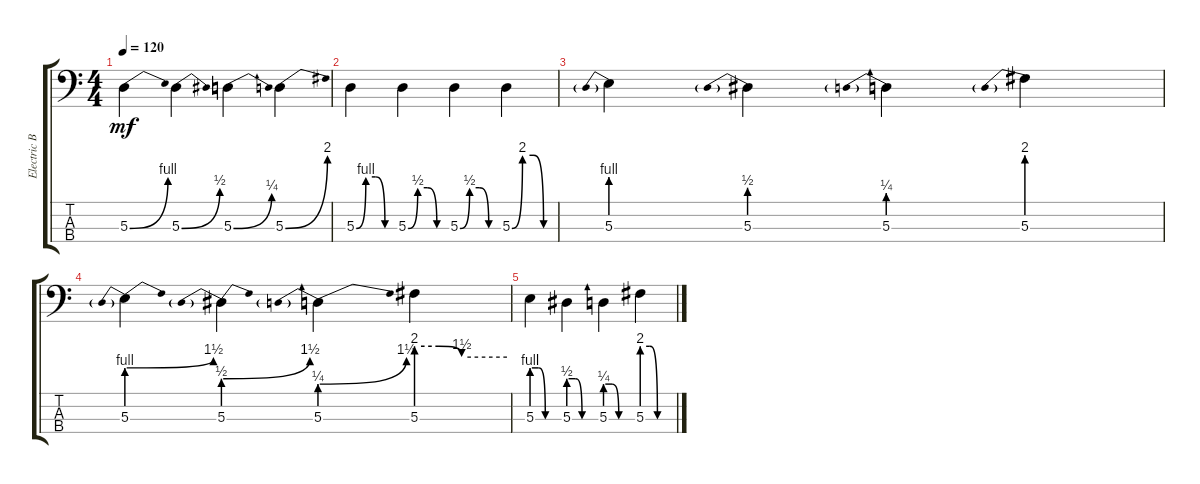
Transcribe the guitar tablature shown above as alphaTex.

\track ("Electric Bass" "Electric B") {instrument electricbassfinger}
\staff {score tabs}
\tuning (G2 D2 A1 E1) {hide}
\ts (4 4)
\tempo 120
\clef f4
\ks c
5.3{be (bend 0 0 60 4)}.4{dy mf instrument electricbassfinger} 5.3{be (bend 0 0 60 2)}.4 5.3{be (bend 0 0 60 1)}.4 5.3{be (bend 0 0 60 8)}.4 |
5.3{be (custom 0 0 15 4 30 4 45 0 60 0)}.4 5.3{be (custom 0 0 15 2 30 2 45 0 60 0)}.4 5.3{be (custom 0 0 15 2 30 2 45 0 60 0)}.4 5.3{be (custom 0 0 15 8 30 8 45 0 60 0)}.4 |
5.3{be (prebend 0 4 60 4)}.4 5.3{be (prebend 0 2 60 2)}.4 5.3{be (prebend 0 1 60 1)}.4 5.3{be (prebend 0 8 60 8)}.4 |
5.3{be (prebendbend 0 4 60 6)}.4 5.3{be (prebendbend 0 2 60 6)}.4 5.3{be (prebendbend 0 1 60 6)}.4 5.3{be (custom 0 8 15 8 30 6 60 6)}.4 |
5.3{be (custom 0 4 15 4 30 0 60 0)}.4 5.3{be (custom 0 2 15 2 30 0 60 0)}.4 5.3{be (custom 0 1 15 1 30 0 60 0)}.4 5.3{be (custom 0 8 15 8 30 0 60 0)}.4
